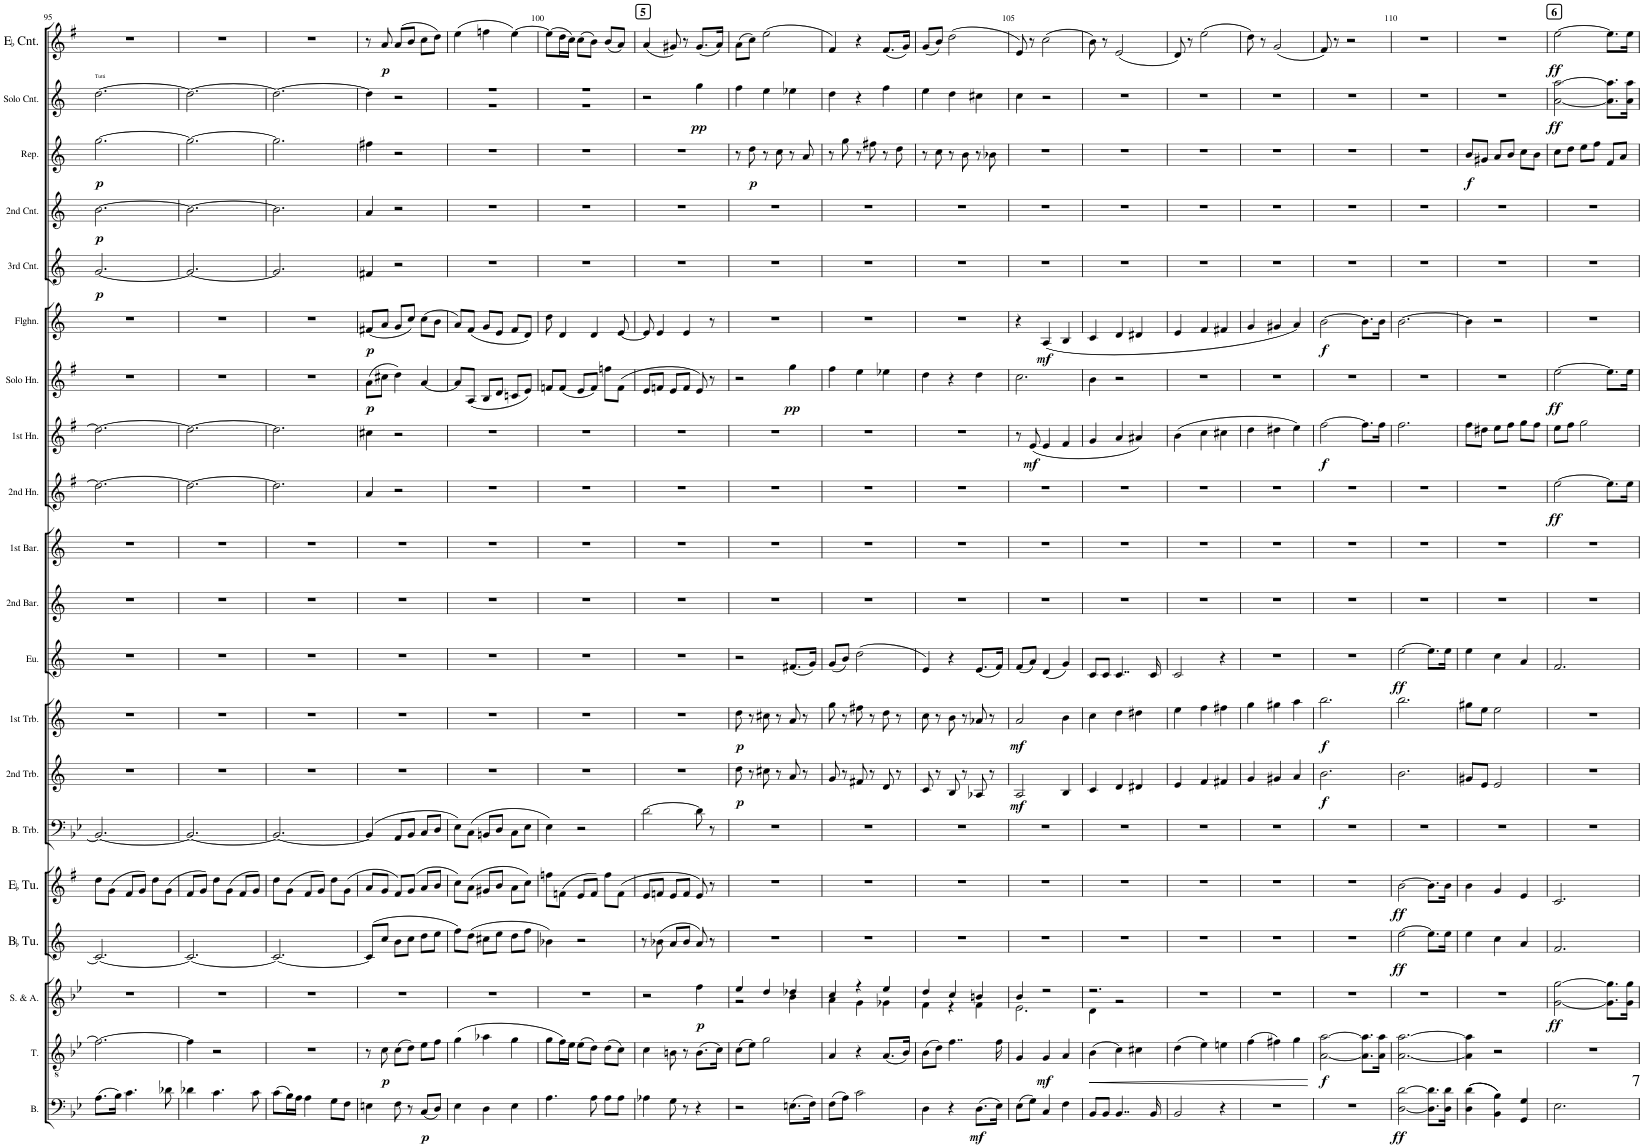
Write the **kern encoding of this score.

**kern	**dynam	**kern	**dynam	**kern	**dynam	**kern	**dynam	**kern	**dynam	**kern	**kern	**dynam	**kern	**dynam	**kern	**dynam	**kern	**kern	**kern	**dynam	**kern	**dynam	**kern	**dynam	**kern	**dynam	**kern	**dynam	**kern	**dynam	**kern	**dynam	**kern	**dynam	**kern	**dynam
*part20	*part20	*part19	*part19	*part18	*part18	*part17	*part17	*part16	*part16	*part15	*part14	*part14	*part13	*part13	*part12	*part12	*part11	*part10	*part9	*part9	*part8	*part8	*part7	*part7	*part6	*part6	*part5	*part5	*part4	*part4	*part3	*part3	*part2	*part2	*part1	*part1
*staff20	*staff20	*staff19	*staff19	*staff18	*staff18	*staff17	*staff17	*staff16	*staff16	*staff15	*staff14	*staff14	*staff13	*staff13	*staff12	*staff12	*staff11	*staff10	*staff9	*staff9	*staff8	*staff8	*staff7	*staff7	*staff6	*staff6	*staff5	*staff5	*staff4	*staff4	*staff3	*staff3	*staff2	*staff2	*staff1	*staff1
*I"Bass	*	*I"Tenor	*	*I"Soprano &amp; Alto	*	*I"BaccidentalFlat Tuba	*	*I"EaccidentalFlat Tuba	*	*I"Bass Trombone	*I"2nd Trombone	*	*I"1st Trombone	*	*I"Euphonium	*	*I"2nd Baritone	*I"1st Baritone	*I"2nd EaccidentalFlat Horn	*	*I"1st EaccidentalFlat Horn	*	*I"Solo EaccidentalFlat Horn	*	*I"Flugelhorn	*	*I"3rd BaccidentalFlat Cornet	*	*I"2nd BaccidentalFlat Cornet	*	*I"Repiano BaccidentalFlat Cornet	*	*I"Solo BaccidentalFlat Cornet	*	*I"EaccidentalFlat Cornet	*
*I'B.	*	*I'T.	*	*I'S. &amp; A.	*	*I'BaccidentalFlat Tu.	*	*I'EaccidentalFlat Tu.	*	*I'B. Trb.	*I'2nd Trb.	*	*I'1st Trb.	*	*I'Eu.	*	*I'2nd Bar.	*I'1st Bar.	*I'2nd Hn.	*	*I'1st Hn.	*	*I'Solo Hn.	*	*I'Flghn.	*	*I'3rd Cnt.	*	*I'2nd Cnt.	*	*I'Rep.	*	*I'Solo Cnt.	*	*I'EaccidentalFlat Cnt.	*
!!LO:PB:g=z
*clefF4	*	*clefGv2	*	*clefG2	*	*clefG2	*	*clefG2	*	*clefF4	*clefG2	*	*clefG2	*	*clefG2	*	*clefG2	*clefG2	*clefG2	*	*clefG2	*	*clefG2	*	*clefG2	*	*clefG2	*	*clefG2	*	*clefG2	*	*clefG2	*	*clefG2	*
*	*	*	*	*	*	*Trd15c26	*	*Trd12c21	*	*	*Trd8c14	*	*Trd8c14	*	*Trd8c14	*	*Trd8c14	*Trd8c14	*Trd5c9	*	*Trd5c9	*	*Trd5c9	*	*Trd1c2	*	*Trd1c2	*	*Trd1c2	*	*Trd1c2	*	*Trd1c2	*	*Trd-2c-3	*
*k[b-e-]	*	*k[b-e-]	*	*k[b-e-]	*	*k[]	*	*k[f#]	*	*k[b-e-]	*k[]	*	*k[]	*	*k[]	*	*k[]	*k[]	*k[f#]	*	*k[f#]	*	*k[f#]	*	*k[]	*	*k[]	*	*k[]	*	*k[]	*	*k[]	*	*k[f#]	*
*M3/4	*	*M3/4	*	*M3/4	*	*M3/4	*	*M3/4	*	*M3/4	*M3/4	*	*M3/4	*	*M3/4	*	*M3/4	*M3/4	*M3/4	*	*M3/4	*	*M3/4	*	*M3/4	*	*M3/4	*	*M3/4	*	*M3/4	*	*M3/4	*	*M3/4	*
=95	=95	=95	=95	=95	=95	=95	=95	=95	=95	=95	=95	=95	=95	=95	=95	=95	=95	=95	=95	=95	=95	=95	=95	=95	=95	=95	=95	=95	=95	=95	=95	=95	=95	=95	=95	=95
!	!	!	!	!	!	!	!	!	!	!	!	!	!	!	!	!	!	!	!	!	!	!	!	!	!	!	!	!	!	!	!	!	!LO:TX:a:t=Tutti	!	!	!
!	!	!	!	!	!	!	!	!	!	!	!	!	!	!	!	!	!	!	!	!	!	!	!	!	!	!	!	!LO:DY:b	!	!LO:DY:b	!	!LO:DY:b	!	!	!	!
(8.A\L	.	2.f\_	.	2.r	.	2.c/_	.	8dd\L	.	2.BB-/_	2.r	.	2.r	.	2.r	.	2.r	2.r	2.dd\_	.	2.dd\_	.	2.r	.	2.r	.	[2.g/	p	[2.b\	p	[2.gg\	p	[2.dd\	.	2.r	.
.	.	.	.	.	.	.	.	(8g\J	.	.	.	.	.	.	.	.	.	.	.	.	.	.	.	.	.	.	.	.	.	.	.	.	.	.	.	.
16B-\Jk)	.	.	.	.	.	.	.	.	.	.	.	.	.	.	.	.	.	.	.	.	.	.	.	.	.	.	.	.	.	.	.	.	.	.	.	.
4.c\	.	.	.	.	.	.	.	8f#/L	.	.	.	.	.	.	.	.	.	.	.	.	.	.	.	.	.	.	.	.	.	.	.	.	.	.	.	.
.	.	.	.	.	.	.	.	8g/J)	.	.	.	.	.	.	.	.	.	.	.	.	.	.	.	.	.	.	.	.	.	.	.	.	.	.	.	.
.	.	.	.	.	.	.	.	8dd\L	.	.	.	.	.	.	.	.	.	.	.	.	.	.	.	.	.	.	.	.	.	.	.	.	.	.	.	.
8d-X\	.	.	.	.	.	.	.	(8g\J	.	.	.	.	.	.	.	.	.	.	.	.	.	.	.	.	.	.	.	.	.	.	.	.	.	.	.	.
=96	=96	=96	=96	=96	=96	=96	=96	=96	=96	=96	=96	=96	=96	=96	=96	=96	=96	=96	=96	=96	=96	=96	=96	=96	=96	=96	=96	=96	=96	=96	=96	=96	=96	=96	=96	=96
4d-X\	.	4f\]	.	2.r	.	2.c/_	.	8f#/L	.	2.BB-/_	2.r	.	2.r	.	2.r	.	2.r	2.r	2.dd\_	.	2.dd\_	.	2.r	.	2.r	.	2.g/_	.	2.b\_	.	2.gg\_	.	2.dd\_	.	2.r	.
.	.	.	.	.	.	.	.	8g/J)	.	.	.	.	.	.	.	.	.	.	.	.	.	.	.	.	.	.	.	.	.	.	.	.	.	.	.	.
4.c\	.	2r	.	.	.	.	.	8dd\L	.	.	.	.	.	.	.	.	.	.	.	.	.	.	.	.	.	.	.	.	.	.	.	.	.	.	.	.
.	.	.	.	.	.	.	.	(8g\J	.	.	.	.	.	.	.	.	.	.	.	.	.	.	.	.	.	.	.	.	.	.	.	.	.	.	.	.
.	.	.	.	.	.	.	.	8f#/L	.	.	.	.	.	.	.	.	.	.	.	.	.	.	.	.	.	.	.	.	.	.	.	.	.	.	.	.
8c\	.	.	.	.	.	.	.	8g/J)	.	.	.	.	.	.	.	.	.	.	.	.	.	.	.	.	.	.	.	.	.	.	.	.	.	.	.	.
=97	=97	=97	=97	=97	=97	=97	=97	=97	=97	=97	=97	=97	=97	=97	=97	=97	=97	=97	=97	=97	=97	=97	=97	=97	=97	=97	=97	=97	=97	=97	=97	=97	=97	=97	=97	=97
(8c\L	.	2.r	.	2.r	.	2.c/_	.	8dd\L	.	2.BB-/_	2.r	.	2.r	.	2.r	.	2.r	2.r	2.dd\]	.	2.dd\]	.	2.r	.	2.r	.	2.g/]	.	2.b\]	.	2.gg\]	.	2.dd\_	.	2.r	.
16B-\L)	.	.	.	.	.	.	.	(8g\J	.	.	.	.	.	.	.	.	.	.	.	.	.	.	.	.	.	.	.	.	.	.	.	.	.	.	.	.
16A\JJ	.	.	.	.	.	.	.	.	.	.	.	.	.	.	.	.	.	.	.	.	.	.	.	.	.	.	.	.	.	.	.	.	.	.	.	.
4A\	.	.	.	.	.	.	.	8f#/L	.	.	.	.	.	.	.	.	.	.	.	.	.	.	.	.	.	.	.	.	.	.	.	.	.	.	.	.
.	.	.	.	.	.	.	.	8g/J)	.	.	.	.	.	.	.	.	.	.	.	.	.	.	.	.	.	.	.	.	.	.	.	.	.	.	.	.
8G\L	.	.	.	.	.	.	.	8dd\L	.	.	.	.	.	.	.	.	.	.	.	.	.	.	.	.	.	.	.	.	.	.	.	.	.	.	.	.
8F\J	.	.	.	.	.	.	.	(8g\J	.	.	.	.	.	.	.	.	.	.	.	.	.	.	.	.	.	.	.	.	.	.	.	.	.	.	.	.
=98	=98	=98	=98	=98	=98	=98	=98	=98	=98	=98	=98	=98	=98	=98	=98	=98	=98	=98	=98	=98	=98	=98	=98	=98	=98	=98	=98	=98	=98	=98	=98	=98	=98	=98	=98	=98
!	!	!	!	!	!	!	!	!	!	!	!	!	!	!	!	!	!	!	!	!	!	!	!	!LO:DY:b	!	!LO:DY:b	!	!	!	!	!	!	!	!	!	!
4En\	.	8r	.	2.r	.	(8c/L]	.	8a/L	.	(4BB-/]	2.r	.	2.r	.	2.r	.	2.r	2.r	4a/	.	4cc#X\	.	(8a\L	p	(8f#X/L	p	4f#X/	.	4a/	.	4ff#X\	.	4dd\]	.	8r	.
!	!	!	!LO:DY:b	!	!	!	!	!	!	!	!	!	!	!	!	!	!	!	!	!	!	!	!	!	!	!	!	!	!	!	!	!	!	!	!	!LO:DY:b
.	.	8c\	p	.	.	8cc/J	.	8g/J	.	.	.	.	.	.	.	.	.	.	.	.	.	.	8cc#X\J	.	8a/J	.	.	.	.	.	.	.	.	.	8a/	p
8F\	.	(8c\L	.	.	.	8b\L	.	8f#/L)	.	8AA/L	.	.	.	.	.	.	.	.	2r	.	2r	.	4dd\)	.	8g/L	.	2r	.	2r	.	2r	.	2r	.	(8a/L	.
8r	.	8d\J)	.	.	.	8cc\J	.	(8g/J	.	8BB-/J	.	.	.	.	.	.	.	.	.	.	.	.	.	.	8cc/J)	.	.	.	.	.	.	.	.	.	8b/J	.
!	!LO:DY:b	!	!	!	!	!	!	!	!	!	!	!	!	!	!	!	!	!	!	!	!	!	!	!	!	!	!	!	!	!	!	!	!	!	!	!
(8C/L	p	8e-\L	.	.	.	8dd\L	.	8a/L	.	8C/L	.	.	.	.	.	.	.	.	.	.	.	.	[4a/	.	(8cc\L	.	.	.	.	.	.	.	.	.	8cc\L	.
8D/J)	.	8f\J	.	.	.	8ee\J	.	8b/J	.	8D/J	.	.	.	.	.	.	.	.	.	.	.	.	.	.	8b\J	.	.	.	.	.	.	.	.	.	8dd\J)	.
=99	=99	=99	=99	=99	=99	=99	=99	=99	=99	=99	=99	=99	=99	=99	=99	=99	=99	=99	=99	=99	=99	=99	=99	=99	=99	=99	=99	=99	=99	=99	=99	=99	=99	=99	=99	=99
*	*	*	*	*	*	*	*	*	*	*	*	*	*	*	*	*	*	*	*	*	*	*	*	*	*	*	*	*	*	*	*	*	*^	*	*	*
4E-\	.	(4g\	.	2.r	.	8ff\L)	.	8cc\L)	.	8E-\L)	2.r	.	2.r	.	2.r	.	2.r	2.r	2.r	.	2.r	.	8a/L]	.	8a/L)	.	2.r	.	2.r	.	2.r	.	2.r	2.r	.	(4ee\	.
.	.	.	.	.	.	(8dd\J	.	(8a\J	.	(8C\J	.	.	.	.	.	.	.	.	.	.	.	.	(8A/J	.	(8f/J	.	.	.	.	.	.	.	.	.	.	.	.
4D\	.	4a-X\	.	.	.	8cc#X\L	.	8g#X/L	.	8BBn/L	.	.	.	.	.	.	.	.	.	.	.	.	8B/L	.	8g/L	.	.	.	.	.	.	.	.	.	.	4ffn\	.
.	.	.	.	.	.	8ee\J	.	8b/J	.	8D/J	.	.	.	.	.	.	.	.	.	.	.	.	8d/J	.	8e/J	.	.	.	.	.	.	.	.	.	.	.	.
4E-\	.	4g\	.	.	.	8dd\L	.	8a\L	.	8C\L	.	.	.	.	.	.	.	.	.	.	.	.	8cn/L	.	8f/L	.	.	.	.	.	.	.	.	.	.	[4ee\)	.
.	.	.	.	.	.	8ff\J	.	8cc\J)	.	8E-\J	.	.	.	.	.	.	.	.	.	.	.	.	8e/J)	.	8d/J)	.	.	.	.	.	.	.	.	.	.	.	.
=100	=100	=100	=100	=100	=100	=100	=100	=100	=100	=100	=100	=100	=100	=100	=100	=100	=100	=100	=100	=100	=100	=100	=100	=100	=100	=100	=100	=100	=100	=100	=100	=100	=100	=100	=100	=100	=100
4.A\	.	8g\L	.	2.r	.	4b-X\)	.	8ffn\L	.	4E-\)	2.r	.	2.r	.	2.r	.	2.r	2.r	2.r	.	2.r	.	8fn/L	.	8dd\	.	2.r	.	2.r	.	2.r	.	2.r	2.r	.	(8ee\L]	.
.	.	16f\L)	.	.	.	.	.	(8fn\J	.	.	.	.	.	.	.	.	.	.	.	.	.	.	(8f/J	.	4d/	.	.	.	.	.	.	.	.	.	.	16dd\L	.
.	.	16e-\JJ	.	.	.	.	.	.	.	.	.	.	.	.	.	.	.	.	.	.	.	.	.	.	.	.	.	.	.	.	.	.	.	.	.	16cc\JJ)	.
.	.	(8e-\L	.	.	.	2r	.	8e/L	.	2r	.	.	.	.	.	.	.	.	.	.	.	.	8e/L	.	.	.	.	.	.	.	.	.	.	.	.	(8cc\L	.
8A\	.	8d\J)	.	.	.	.	.	8f/J)	.	.	.	.	.	.	.	.	.	.	.	.	.	.	8f/J)	.	4d/	.	.	.	.	.	.	.	.	.	.	8b\J)	.
8A\L	.	(8d\L	.	.	.	.	.	8ff\L	.	.	.	.	.	.	.	.	.	.	.	.	.	.	8ffn\L	.	.	.	.	.	.	.	.	.	.	.	.	(8b/L	.
8A\J	.	8c\J)	.	.	.	.	.	(8f\J	.	.	.	.	.	.	.	.	.	.	.	.	.	.	(8f\J	.	[8e/	.	.	.	.	.	.	.	.	.	.	8a/J)	.
*	*	*	*	*	*	*	*	*	*	*	*	*	*	*	*	*	*	*	*	*	*	*	*	*	*	*	*	*	*	*	*	*	*v	*v	*	*	*
=101	=101	=101	=101	=101	=101	=101	=101	=101	=101	=101	=101	=101	=101	=101	=101	=101	=101	=101	=101	=101	=101	=101	=101	=101	=101	=101	=101	=101	=101	=101	=101	=101	=101	=101	=101	=101
!	!	!	!	!	!	!	!	!	!	!	!	!	!	!	!	!	!	!	!	!	!	!	!	!	!	!	!	!	!	!	!	!	!	!	!LO:TX:a:B:t=5	!
4A-X\	.	4c\	.	2r	.	8r	.	8e/L	.	[2d\	2.r	.	2.r	.	2.r	.	2.r	2.r	2.r	.	2.r	.	8e/L	.	8e/]	.	2.r	.	2.r	.	2.r	.	2r	.	(4a/	.
.	.	.	.	.	.	(8b-X\	.	8fn/J	.	.	.	.	.	.	.	.	.	.	.	.	.	.	8fn/J	.	4e/	.	.	.	.	.	.	.	.	.	.	.
8G\	.	8Bn\	.	.	.	8a/L	.	8e/L	.	.	.	.	.	.	.	.	.	.	.	.	.	.	8e/L	.	.	.	.	.	.	.	.	.	.	.	8g#X/)	.
8r	.	8r	.	.	.	8b-/J	.	8f/J	.	.	.	.	.	.	.	.	.	.	.	.	.	.	8f/J	.	4e/	.	.	.	.	.	.	.	.	.	8r	.
!	!	!	!	!	!LO:DY:b	!	!	!	!	!	!	!	!	!	!	!	!	!	!	!	!	!	!	!	!	!	!	!	!	!	!	!	!	!LO:DY:b	!	!
4r	.	(8.B\L	.	4ff\	p	8a/)	.	8e/)	.	8d\]	.	.	.	.	.	.	.	.	.	.	.	.	8e/)	.	.	.	.	.	.	.	.	.	4gg\	pp	(8.g#/L	.
.	.	.	.	.	.	8r	.	8r	.	8r	.	.	.	.	.	.	.	.	.	.	.	.	8r	.	8r	.	.	.	.	.	.	.	.	.	.	.
.	.	16c\Jk)	.	.	.	.	.	.	.	.	.	.	.	.	.	.	.	.	.	.	.	.	.	.	.	.	.	.	.	.	.	.	.	.	16a/Jk)	.
=102	=102	=102	=102	=102	=102	=102	=102	=102	=102	=102	=102	=102	=102	=102	=102	=102	=102	=102	=102	=102	=102	=102	=102	=102	=102	=102	=102	=102	=102	=102	=102	=102	=102	=102	=102	=102
*	*	*	*	*^	*	*	*	*	*	*	*	*	*	*	*	*	*	*	*	*	*	*	*	*	*	*	*	*	*	*	*	*	*	*	*	*
!	!	!	!	!	!	!	!	!	!	!	!	!	!LO:DY:b	!	!LO:DY:b	!	!	!	!	!	!	!	!	!	!	!	!	!	!	!	!	!	!	!	!	!	!
2r	.	(8c\L	.	4ee-/	2r	.	2.r	.	2.r	.	2.r	8dd\	p	8dd\	p	2r	.	2.r	2.r	2.r	.	2.r	.	2r	.	2.r	.	2.r	.	2.r	.	8r	.	4ff\	.	(8a\L	.
!	!	!	!	!	!	!	!	!	!	!	!	!	!	!	!	!	!	!	!	!	!	!	!	!	!	!	!	!	!	!	!	!	!LO:DY:b	!	!	!	!
.	.	8e-\J)	.	.	.	.	.	.	.	.	.	8r	.	8r	.	.	.	.	.	.	.	.	.	.	.	.	.	.	.	.	.	8dd\	p	.	.	8cc\J)	.
.	.	2g\	.	4dd/	.	.	.	.	.	.	.	8cc#X\	.	8cc#X\	.	.	.	.	.	.	.	.	.	.	.	.	.	.	.	.	.	8r	.	4ee\	.	(2ee\	.
.	.	.	.	.	.	.	.	.	.	.	.	8r	.	8r	.	.	.	.	.	.	.	.	.	.	.	.	.	.	.	.	.	8cc\	.	.	.	.	.
!	!	!	!	!	!	!	!	!	!	!	!	!	!	!	!	!	!	!	!	!	!	!	!	!	!LO:DY:b	!	!	!	!	!	!	!	!	!	!	!	!
(8.En\L	.	.	.	4dd-X/	4b-\	.	.	.	.	.	.	8a/	.	8a/	.	(8.f#X/L	.	.	.	.	.	.	.	4gg\	pp	.	.	.	.	.	.	8r	.	4ee-X\	.	.	.
.	.	.	.	.	.	.	.	.	.	.	.	8r	.	8r	.	.	.	.	.	.	.	.	.	.	.	.	.	.	.	.	.	8a/	.	.	.	.	.
16F\Jk)	.	.	.	.	.	.	.	.	.	.	.	.	.	.	.	16g/Jk)	.	.	.	.	.	.	.	.	.	.	.	.	.	.	.	.	.	.	.	.	.
=103	=103	=103	=103	=103	=103	=103	=103	=103	=103	=103	=103	=103	=103	=103	=103	=103	=103	=103	=103	=103	=103	=103	=103	=103	=103	=103	=103	=103	=103	=103	=103	=103	=103	=103	=103	=103	=103
(8F\L	.	4A/	.	4cc/	4a\	.	2.r	.	2.r	.	2.r	8g/	.	8gg\	.	(8g/L	.	2.r	2.r	2.r	.	2.r	.	4ff#\	.	2.r	.	2.r	.	2.r	.	8r	.	4dd\	.	4f#/)	.
8A\J)	.	.	.	.	.	.	.	.	.	.	.	8r	.	8r	.	8b/J)	.	.	.	.	.	.	.	.	.	.	.	.	.	.	.	8gg\	.	.	.	.	.
2c\	.	4r	.	4r	4g\	.	.	.	.	.	.	8f#X/	.	8ff#X\	.	(2dd\	.	.	.	.	.	.	.	4ee\	.	.	.	.	.	.	.	8r	.	4r	.	4r	.
.	.	.	.	.	.	.	.	.	.	.	.	8r	.	8r	.	.	.	.	.	.	.	.	.	.	.	.	.	.	.	.	.	8ff#X\	.	.	.	.	.
.	.	(8.A/L	.	4ee-/	4g-X\	.	.	.	.	.	.	8d/	.	8dd\	.	.	.	.	.	.	.	.	.	4ee-X\	.	.	.	.	.	.	.	8r	.	4ff\	.	(8.f#/L	.
.	.	.	.	.	.	.	.	.	.	.	.	8r	.	8r	.	.	.	.	.	.	.	.	.	.	.	.	.	.	.	.	.	8dd\	.	.	.	.	.
.	.	16B-/Jk)	.	.	.	.	.	.	.	.	.	.	.	.	.	.	.	.	.	.	.	.	.	.	.	.	.	.	.	.	.	.	.	.	.	16g/Jk)	.
=104	=104	=104	=104	=104	=104	=104	=104	=104	=104	=104	=104	=104	=104	=104	=104	=104	=104	=104	=104	=104	=104	=104	=104	=104	=104	=104	=104	=104	=104	=104	=104	=104	=104	=104	=104	=104	=104
4D\	.	(8B-\L	.	4dd/	4f\	.	2.r	.	2.r	.	2.r	8c/	.	8cc\	.	4e/)	.	2.r	2.r	2.r	.	2.r	.	4dd\	.	2.r	.	2.r	.	2.r	.	8r	.	4ee\	.	(8g/L	.
.	.	8d\J)	.	.	.	.	.	.	.	.	.	8r	.	8r	.	.	.	.	.	.	.	.	.	.	.	.	.	.	.	.	.	8cc\	.	.	.	8b/J)	.
4r	.	4..f\	.	4cc/	4r	.	.	.	.	.	.	8B/	.	8b\	.	4r	.	.	.	.	.	.	.	4r	.	.	.	.	.	.	.	8r	.	4dd\	.	(2dd\	.
.	.	.	.	.	.	.	.	.	.	.	.	8r	.	8r	.	.	.	.	.	.	.	.	.	.	.	.	.	.	.	.	.	8b\	.	.	.	.	.
!	!LO:DY:b	!	!	!	!	!	!	!	!	!	!	!	!	!	!	!	!	!	!	!	!	!	!	!	!	!	!	!	!	!	!	!	!	!	!	!	!
(8.D\L	mf	.	.	4bn/	4f\	.	.	.	.	.	.	8A-X/	.	8a-X/	.	(8.e/L	.	.	.	.	.	.	.	4dd\	.	.	.	.	.	.	.	8r	.	4cc#X\	.	.	.
.	.	.	.	.	.	.	.	.	.	.	.	8r	.	8r	.	.	.	.	.	.	.	.	.	.	.	.	.	.	.	.	.	8b-X\	.	.	.	.	.
16E-\Jk)	.	16f\	.	.	.	.	.	.	.	.	.	.	.	.	.	16f/Jk)	.	.	.	.	.	.	.	.	.	.	.	.	.	.	.	.	.	.	.	.	.
=105	=105	=105	=105	=105	=105	=105	=105	=105	=105	=105	=105	=105	=105	=105	=105	=105	=105	=105	=105	=105	=105	=105	=105	=105	=105	=105	=105	=105	=105	=105	=105	=105	=105	=105	=105	=105	=105
!	!	!	!	!	!	!	!	!	!	!	!	!	!LO:DY:b	!	!LO:DY:b	!	!	!	!	!	!	!	!	!	!	!	!	!	!	!	!	!	!	!	!	!	!
(8E-\L	.	4G/	.	4b-/	2.e-\	.	2.r	.	2.r	.	2.r	2A/	mf	2a/	mf	(8f/L	.	2.r	2.r	2.r	.	8r	.	2.cc\	.	4r	.	2.r	.	2.r	.	2.r	.	4cc\	.	8e/)	.
!	!	!	!	!	!	!	!	!	!	!	!	!	!	!	!	!	!	!	!	!	!	!	!LO:DY:b	!	!	!	!	!	!	!	!	!	!	!	!	!	!
8G\J)	.	.	.	.	.	.	.	.	.	.	.	.	.	.	.	8a/J)	.	.	.	.	.	(8e/	mf	.	.	.	.	.	.	.	.	.	.	.	.	8r	.
!	!	!	!LO:DY:b	!	!	!	!	!	!	!	!	!	!	!	!	!	!	!	!	!	!	!	!	!	!	!	!LO:DY:b	!	!	!	!	!	!	!	!	!	!
4C/	.	4G/	mf	2r	.	.	.	.	.	.	.	.	.	.	.	(4d/	.	.	.	.	.	4e/	.	.	.	(4A/	mf	.	.	.	.	.	.	2r	.	(2cc\	.
4F\	.	4A/	.	.	.	.	.	.	.	.	.	4B/	.	4b\	.	4g/)	.	.	.	.	.	4f#/	.	.	.	4B/	.	.	.	.	.	.	.	.	.	.	.
=106	=106	=106	=106	=106	=106	=106	=106	=106	=106	=106	=106	=106	=106	=106	=106	=106	=106	=106	=106	=106	=106	=106	=106	=106	=106	=106	=106	=106	=106	=106	=106	=106	=106	=106	=106	=106	=106
!	!	!	!LO:HP:b	!	!	!	!	!	!	!	!	!	!	!	!	!	!	!	!	!	!	!	!	!	!	!	!	!	!	!	!	!	!	!	!	!	!
8BB-/L	.	(4B-\	<	2.r	4d\	.	2.r	.	2.r	.	2.r	4c/	.	4cc\	.	8c/L	.	2.r	2.r	2.r	.	4g/	.	4b\	.	4c/	.	2.r	.	2.r	.	2.r	.	2.r	.	8b\)	.
8BB-/J	.	.	.	.	.	.	.	.	.	.	.	.	.	.	.	8c/J	.	.	.	.	.	.	.	.	.	.	.	.	.	.	.	.	.	.	.	8r	.
4..BB-/	.	4c\)	.	.	2r	.	.	.	.	.	.	4d/	.	4dd\	.	4..c/	.	.	.	.	.	4a/	.	2r	.	4d/	.	.	.	.	.	.	.	.	.	(2e/	.
.	.	4c#X\	.	.	.	.	.	.	.	.	.	4d#X/	.	4dd#X\	.	.	.	.	.	.	.	4a#X/)	.	.	.	4d#X/	.	.	.	.	.	.	.	.	.	.	.
16BB-/	.	.	.	.	.	.	.	.	.	.	.	.	.	.	.	16c/	.	.	.	.	.	.	.	.	.	.	.	.	.	.	.	.	.	.	.	.	.
*	*	*	*	*v	*v	*	*	*	*	*	*	*	*	*	*	*	*	*	*	*	*	*	*	*	*	*	*	*	*	*	*	*	*	*	*	*	*
=107	=107	=107	=107	=107	=107	=107	=107	=107	=107	=107	=107	=107	=107	=107	=107	=107	=107	=107	=107	=107	=107	=107	=107	=107	=107	=107	=107	=107	=107	=107	=107	=107	=107	=107	=107	=107
2BB-/	.	(4d\	.	2.r	.	2.r	.	2.r	.	2.r	4e/	.	4ee\	.	2c/	.	2.r	2.r	2.r	.	(4b\	.	2.r	.	4e/	.	2.r	.	2.r	.	2.r	.	2.r	.	8d/)	.
.	.	.	.	.	.	.	.	.	.	.	.	.	.	.	.	.	.	.	.	.	.	.	.	.	.	.	.	.	.	.	.	.	.	.	8r	.
.	.	4e-\)	.	.	.	.	.	.	.	.	4f/	.	4ff\	.	.	.	.	.	.	.	4cc\	.	.	.	4f/	.	.	.	.	.	.	.	.	.	(2ee\	.
4r	.	4en\	.	.	.	.	.	.	.	.	4f#X/	.	4ff#X\	.	4r	.	.	.	.	.	4cc#X\	.	.	.	4f#X/	.	.	.	.	.	.	.	.	.	.	.
=108	=108	=108	=108	=108	=108	=108	=108	=108	=108	=108	=108	=108	=108	=108	=108	=108	=108	=108	=108	=108	=108	=108	=108	=108	=108	=108	=108	=108	=108	=108	=108	=108	=108	=108	=108	=108
2.r	.	(4f\	.	2.r	.	2.r	.	2.r	.	2.r	4g/	.	4gg\	.	2.r	.	2.r	2.r	2.r	.	4dd\	.	2.r	.	4g/	.	2.r	.	2.r	.	2.r	.	2.r	.	8dd\)	.
.	.	.	.	.	.	.	.	.	.	.	.	.	.	.	.	.	.	.	.	.	.	.	.	.	.	.	.	.	.	.	.	.	.	.	8r	.
.	.	4f#X\)	.	.	.	.	.	.	.	.	4g#X/	.	4gg#X\	.	.	.	.	.	.	.	4dd#X\	.	.	.	4g#X/	.	.	.	.	.	.	.	.	.	(2g/	.
.	.	4g\	.	.	.	.	.	.	.	.	4a/	.	4aa\	.	.	.	.	.	.	.	4ee\)	.	.	.	4a/)	.	.	.	.	.	.	.	.	.	.	.
.	.	.	[	.	.	.	.	.	.	.	.	.	.	.	.	.	.	.	.	.	.	.	.	.	.	.	.	.	.	.	.	.	.	.	.	.
=109	=109	=109	=109	=109	=109	=109	=109	=109	=109	=109	=109	=109	=109	=109	=109	=109	=109	=109	=109	=109	=109	=109	=109	=109	=109	=109	=109	=109	=109	=109	=109	=109	=109	=109	=109	=109
!	!	!	!LO:DY:b	!	!	!	!	!	!	!	!	!LO:DY:b	!	!LO:DY:b	!	!	!	!	!	!	!	!LO:DY:b	!	!	!	!LO:DY:b	!	!	!	!	!	!	!	!	!	!
2.r	.	[2A\ [2a\	f	2.r	.	2.r	.	2.r	.	2.r	2.b\	f	2.bb\	f	2.r	.	2.r	2.r	2.r	.	[2ff#\	f	2.r	.	[2b\	f	2.r	.	2.r	.	2.r	.	2.r	.	8f#/)	.
.	.	.	.	.	.	.	.	.	.	.	.	.	.	.	.	.	.	.	.	.	.	.	.	.	.	.	.	.	.	.	.	.	.	.	8r	.
.	.	.	.	.	.	.	.	.	.	.	.	.	.	.	.	.	.	.	.	.	.	.	.	.	.	.	.	.	.	.	.	.	.	.	2r	.
.	.	8.A\] 8.a\]L	.	.	.	.	.	.	.	.	.	.	.	.	.	.	.	.	.	.	8.ff#\L]	.	.	.	8.b\L]	.	.	.	.	.	.	.	.	.	.	.
.	.	16A\ 16a\Jk	.	.	.	.	.	.	.	.	.	.	.	.	.	.	.	.	.	.	16ff#\Jk	.	.	.	16b\Jk	.	.	.	.	.	.	.	.	.	.	.
=110	=110	=110	=110	=110	=110	=110	=110	=110	=110	=110	=110	=110	=110	=110	=110	=110	=110	=110	=110	=110	=110	=110	=110	=110	=110	=110	=110	=110	=110	=110	=110	=110	=110	=110	=110	=110
!	!LO:DY:b	!	!	!	!	!	!LO:DY:b	!	!LO:DY:b	!	!	!	!	!	!	!LO:DY:b	!	!	!	!	!	!	!	!	!	!	!	!	!	!	!	!	!	!	!	!
[2D\ [2d\	ff	[2.A\ [2.a\	.	2.r	.	[2ee\	ff	[2b\	ff	2.r	2.b\	.	2.bb\	.	[2ee\	ff	2.r	2.r	2.r	.	2.ff#\	.	2.r	.	[2.b\	.	2.r	.	2.r	.	2.r	.	2.r	.	2.r	.
8.D\] 8.d\]L	.	.	.	.	.	8.ee\L]	.	8.b\L]	.	.	.	.	.	.	8.ee\L]	.	.	.	.	.	.	.	.	.	.	.	.	.	.	.	.	.	.	.	.	.
16D\ 16d\Jk	.	.	.	.	.	16ee\Jk	.	16b\Jk	.	.	.	.	.	.	16ee\Jk	.	.	.	.	.	.	.	.	.	.	.	.	.	.	.	.	.	.	.	.	.
=111	=111	=111	=111	=111	=111	=111	=111	=111	=111	=111	=111	=111	=111	=111	=111	=111	=111	=111	=111	=111	=111	=111	=111	=111	=111	=111	=111	=111	=111	=111	=111	=111	=111	=111	=111	=111
!	!	!	!	!	!	!	!	!	!	!	!	!	!	!	!	!	!	!	!	!	!	!	!	!	!	!	!	!	!	!	!	!LO:DY:b	!	!	!	!
((4D\ 4d\	.	4A\] 4a\]	.	2.r	.	4ee\	.	4b\	.	2.r	8g#X/L	.	8gg#X\L	.	4ee\	.	2.r	2.r	2.r	.	8ff#\L	.	2.r	.	4b\]	.	2.r	.	2.r	.	8b/L	f	2.r	.	2.r	.
.	.	.	.	.	.	.	.	.	.	.	8e/J	.	8ee\J	.	.	.	.	.	.	.	8dd#X\J	.	.	.	.	.	.	.	.	.	8g#X/J	.	.	.	.	.
4BB-\ 4B-\))	.	2r	.	.	.	4cc\	.	4g/	.	.	2e/	.	2ee\	.	4cc\	.	.	.	.	.	8ee\L	.	.	.	2r	.	.	.	.	.	8a/L	.	.	.	.	.
.	.	.	.	.	.	.	.	.	.	.	.	.	.	.	.	.	.	.	.	.	8ff#\J	.	.	.	.	.	.	.	.	.	8b/J	.	.	.	.	.
4GG/ 4G/	.	.	.	.	.	4a/	.	4e/	.	.	.	.	.	.	4a/	.	.	.	.	.	8gg\L	.	.	.	.	.	.	.	.	.	8cc\L	.	.	.	.	.
.	.	.	.	.	.	.	.	.	.	.	.	.	.	.	.	.	.	.	.	.	8ff#\J	.	.	.	.	.	.	.	.	.	8b\J	.	.	.	.	.
=112	=112	=112	=112	=112	=112	=112	=112	=112	=112	=112	=112	=112	=112	=112	=112	=112	=112	=112	=112	=112	=112	=112	=112	=112	=112	=112	=112	=112	=112	=112	=112	=112	=112	=112	=112	=112
!	!	!	!	!	!	!	!	!	!	!	!	!	!	!	!	!	!	!	!	!	!	!	!	!	!	!	!	!	!	!	!	!	!	!	!LO:TX:a:B:t=6	!
!	!	!	!	!	!LO:DY:b	!	!	!	!	!	!	!	!	!	!	!	!	!	!	!LO:DY:b	!	!	!	!LO:DY:b	!	!	!	!	!	!	!	!	!	!LO:DY:b	!	!LO:DY:b
2.E-\	.	2.r	.	[2g\ [2gg\	ff	2.f/	.	2.c/	.	2.r	2.r	.	2.r	.	2.f/	.	2.r	2.r	[2ee\	ff	8ee\L	.	[2ee\	ff	2.r	.	2.r	.	2.r	.	8cc\L	.	[2a\ [2aa\	ff	[2ee\	ff
.	.	.	.	.	.	.	.	.	.	.	.	.	.	.	.	.	.	.	.	.	8ff#\J	.	.	.	.	.	.	.	.	.	8dd\J	.	.	.	.	.
.	.	.	.	.	.	.	.	.	.	.	.	.	.	.	.	.	.	.	.	.	2gg\	.	.	.	.	.	.	.	.	.	8ee\L	.	.	.	.	.
.	.	.	.	.	.	.	.	.	.	.	.	.	.	.	.	.	.	.	.	.	.	.	.	.	.	.	.	.	.	.	8ff\J	.	.	.	.	.
.	.	.	.	8.g\] 8.gg\]L	.	.	.	.	.	.	.	.	.	.	.	.	.	.	8.ee\L]	.	.	.	8.ee\L]	.	.	.	.	.	.	.	8f/L	.	8.a\] 8.aa\]L	.	8.ee\L]	.
.	.	.	.	.	.	.	.	.	.	.	.	.	.	.	.	.	.	.	.	.	.	.	.	.	.	.	.	.	.	.	8a/J	.	.	.	.	.
.	.	.	.	16g\ 16gg\Jk	.	.	.	.	.	.	.	.	.	.	.	.	.	.	16ee\Jk	.	.	.	16ee\Jk	.	.	.	.	.	.	.	.	.	16a\ 16aa\Jk	.	16ee\Jk	.
=	=	=	=	=	=	=	=	=	=	=	=	=	=	=	=	=	=	=	=	=	=	=	=	=	=	=	=	=	=	=	=	=	=	=	=	=
*-	*-	*-	*-	*-	*-	*-	*-	*-	*-	*-	*-	*-	*-	*-	*-	*-	*-	*-	*-	*-	*-	*-	*-	*-	*-	*-	*-	*-	*-	*-	*-	*-	*-	*-	*-	*-
